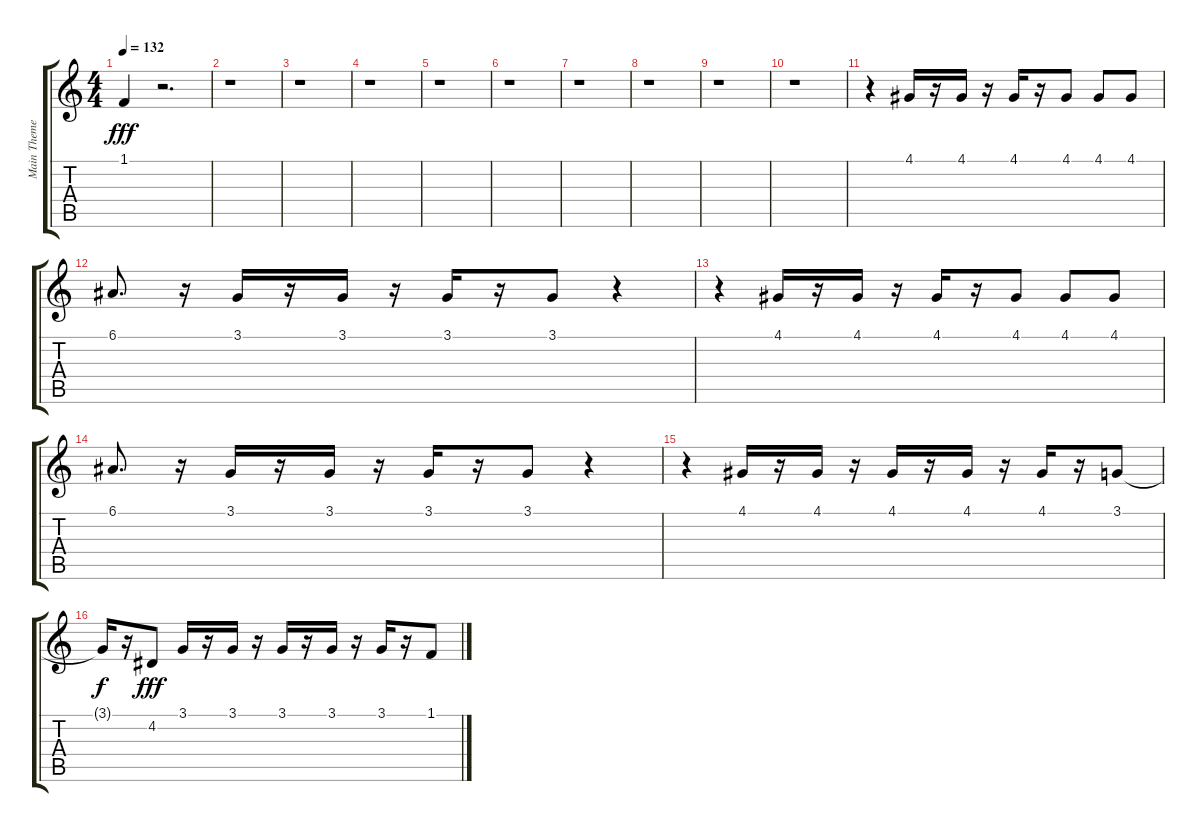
\track ("Main Theme" "Main Theme") {instrument altosax}
\staff {score tabs}
\tuning (E4 B3 G3 D3 A2 E2) {hide}
\ts (4 4)
\tempo 132
\clef g2
\ks c
1.1.4{dy fff} r.2{d} |
r.1 |
r.1 |
r.1 |
r.1 |
r.1 |
r.1 |
r.1 |
r.1 |
r.1 |
r.4 4.1.16 r.16 4.1.16 r.16 4.1.16 r.16 4.1.8 4.1.8 4.1.8 |
6.1.8{d} r.16 3.1.16 r.16 3.1.16 r.16 3.1.16 r.16 3.1.8 r.4 |
r.4 4.1.16 r.16 4.1.16 r.16 4.1.16 r.16 4.1.8 4.1.8 4.1.8 |
6.1.8{d} r.16 3.1.16 r.16 3.1.16 r.16 3.1.16 r.16 3.1.8 r.4 |
r.4 4.1.16 r.16 4.1.16 r.16 4.1.16 r.16 4.1.16 r.16 4.1.16 r.16 3.1.8 |
3.1{t}.16{dy f} r.16 4.2.8{dy fff} 3.1.16 r.16 3.1.16 r.16 3.1.16 r.16 3.1.16 r.16 3.1.16 r.16 1.1.8
